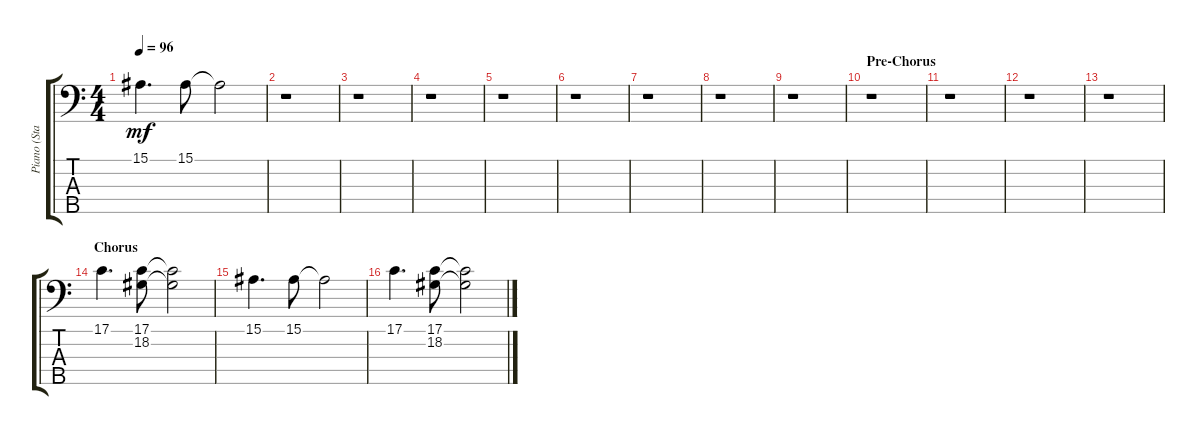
\track ("Piano (Staff 2)" "Piano (Sta") {instrument acousticgrandpiano}
\staff {score tabs}
\tuning (G2 D2 A1 E1 B0) {hide}
\ts (4 4)
\tempo 96
\clef f4
\ks aminor
15.1.4{d dy mf} 15.1.8 15.1{t}.2 |
r.1 |
r.1 |
r.1 |
r.1 |
r.1 |
r.1 |
r.1 |
r.1 |
\section ("" "Pre-Chorus")
r.1 |
r.1 |
r.1 |
r.1 |
\section ("" "Chorus")
17.1.4{d} (17.1 18.2).8 (17.1{t} 18.2{t}).2 |
15.1.4{d} 15.1.8 15.1{t}.2 |
17.1.4{d} (17.1 18.2).8 (17.1{t} 18.2{t}).2
